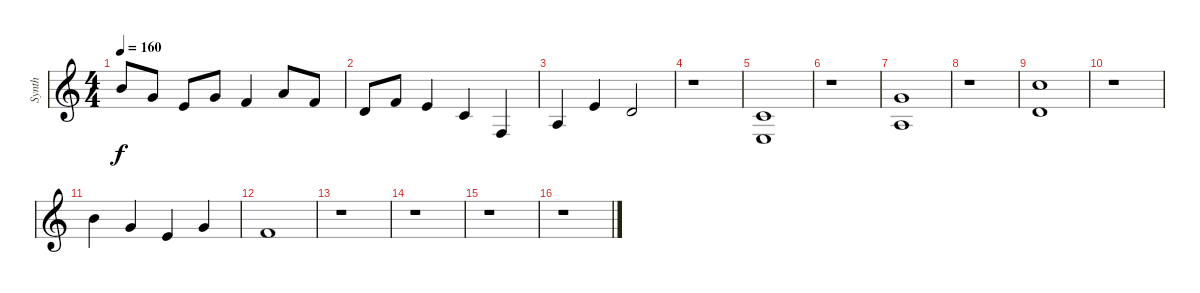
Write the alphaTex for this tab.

\track ("Synth" "Synth") {instrument acousticgrandpiano}
\staff {score}
\tuning (E4 B3 G3 D3 A2 E2) {hide}
\ts (4 4)
\tempo 160
\clef g2
\ks c
7.1.8{dy f} 8.2.8 9.3.8 8.2.8 6.2.4 5.1.8 6.2.8 |
7.3.8 6.2.8 5.2.4 1.2.4 3.4.4 |
2.3.4 5.2.4 3.2.2 |
r.1 |
(1.2 2.4).1 |
r.1 |
(3.1 2.3).1 |
r.1 |
(8.1 7.3).1 |
r.1 |
7.1.4 8.2.4 9.3.4 8.2.4 |
6.2.1 |
r.1 |
r.1 |
r.1 |
r.1
